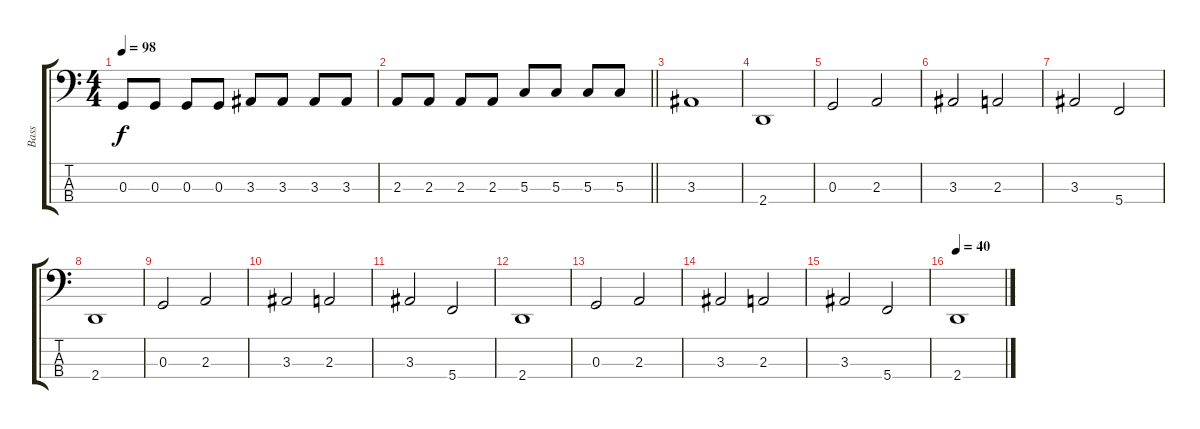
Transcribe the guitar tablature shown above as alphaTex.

\track ("Bass" "Bass") {instrument slapbass1}
\staff {score tabs}
\tuning (F2 C2 G1 C1) {hide}
\ts (4 4)
\tempo 98
\clef f4
\ks c
0.3.8{dy f} 0.3.8 0.3.8 0.3.8 3.3.8 3.3.8 3.3.8 3.3.8 |
\barLineRight lightlight
2.3.8 2.3.8 2.3.8 2.3.8 5.3.8 5.3.8 5.3.8 5.3.8 |
3.3.1 |
2.4.1 |
0.3.2 2.3.2 |
3.3.2 2.3.2 |
3.3.2 5.4.2 |
2.4.1 |
0.3.2 2.3.2 |
3.3.2 2.3.2 |
3.3.2 5.4.2 |
2.4.1 |
0.3.2 2.3.2 |
3.3.2 2.3.2 |
3.3.2 5.4.2 |
\tempo 40
2.4.1
